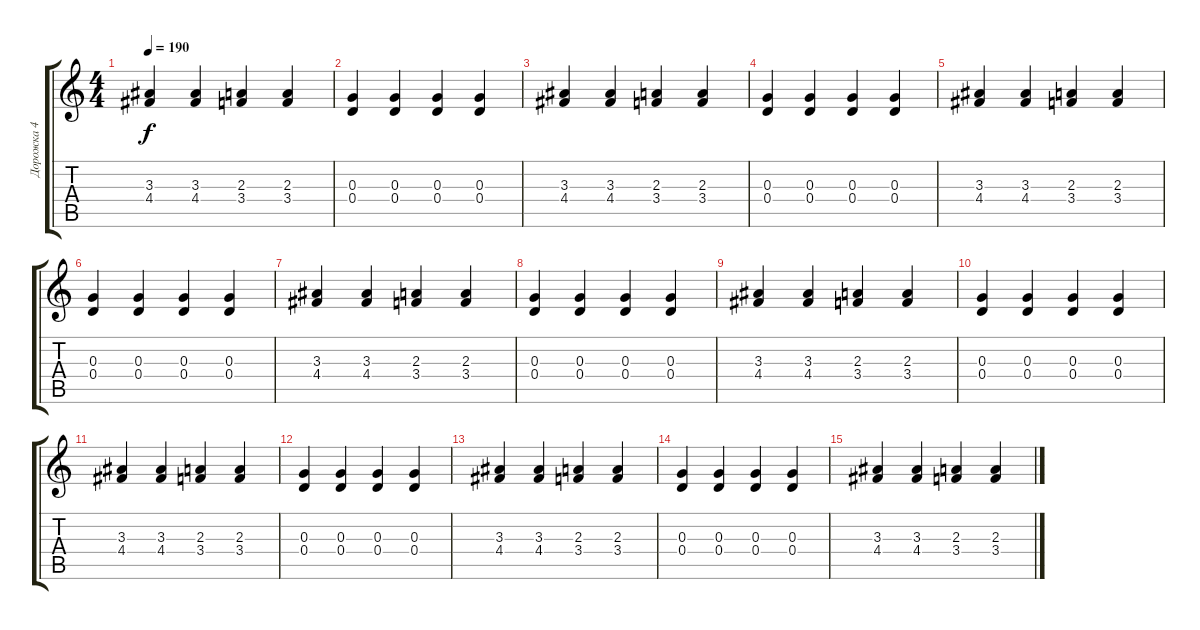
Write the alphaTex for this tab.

\track ("Дорожка 4" "Дорожка 4") {instrument distortionguitar}
\staff {score tabs}
\tuning (E4 B3 G3 D3 A2 E2) {hide}
\ts (4 4)
\tempo 190
\clef g2
\ks c
(3.3 4.4).4{dy f} (3.3 4.4).4 (2.3 3.4).4 (2.3 3.4).4 |
(0.3 0.4).4 (0.3 0.4).4 (0.3 0.4).4 (0.3 0.4).4 |
(3.3 4.4).4 (3.3 4.4).4 (2.3 3.4).4 (2.3 3.4).4 |
(0.3 0.4).4 (0.3 0.4).4 (0.3 0.4).4 (0.3 0.4).4 |
(3.3 4.4).4 (3.3 4.4).4 (2.3 3.4).4 (2.3 3.4).4 |
(0.3 0.4).4 (0.3 0.4).4 (0.3 0.4).4 (0.3 0.4).4 |
(3.3 4.4).4 (3.3 4.4).4 (2.3 3.4).4 (2.3 3.4).4 |
(0.3 0.4).4 (0.3 0.4).4 (0.3 0.4).4 (0.3 0.4).4 |
(3.3 4.4).4 (3.3 4.4).4 (2.3 3.4).4 (2.3 3.4).4 |
(0.3 0.4).4 (0.3 0.4).4 (0.3 0.4).4 (0.3 0.4).4 |
(3.3 4.4).4 (3.3 4.4).4 (2.3 3.4).4 (2.3 3.4).4 |
(0.3 0.4).4 (0.3 0.4).4 (0.3 0.4).4 (0.3 0.4).4 |
(3.3 4.4).4 (3.3 4.4).4 (2.3 3.4).4 (2.3 3.4).4 |
(0.3 0.4).4 (0.3 0.4).4 (0.3 0.4).4 (0.3 0.4).4 |
(3.3 4.4).4 (3.3 4.4).4 (2.3 3.4).4 (2.3 3.4).4
